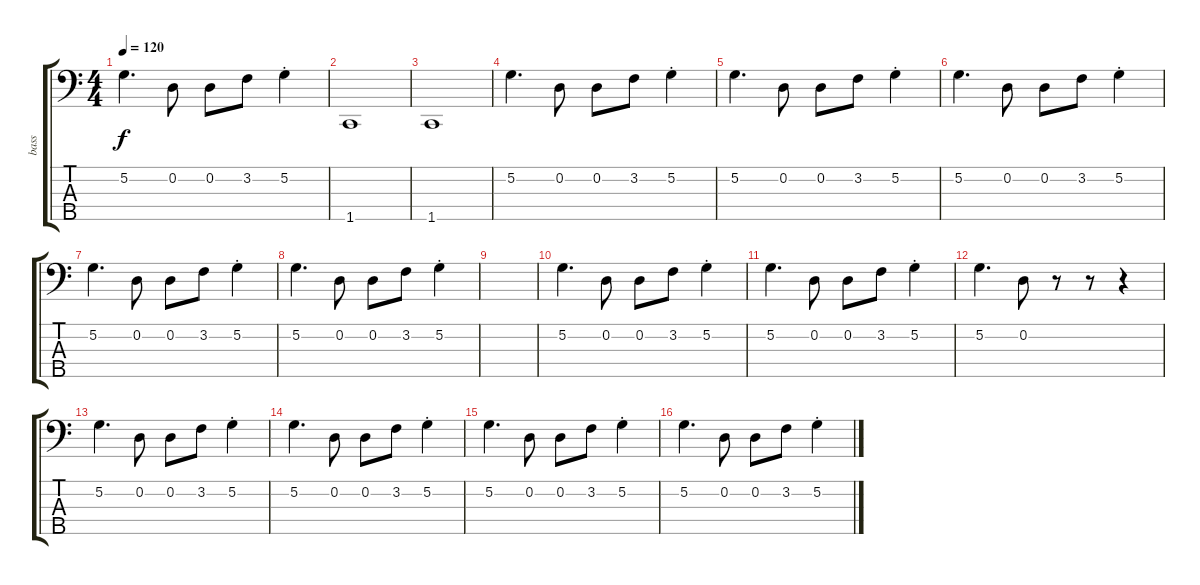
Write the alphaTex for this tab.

\track ("bass" "bass") {instrument electricbassfinger}
\staff {score tabs}
\tuning (G2 D2 A1 E1 B0) {hide}
\ts (4 4)
\tempo 120
\clef f4
\ks c
5.2.4{d dy f} 0.2.8 0.2.8 3.2.8 5.2{st}.4 |
1.5.1 |
1.5.1 |
5.2.4{d} 0.2.8 0.2.8 3.2.8 5.2{st}.4 |
5.2.4{d} 0.2.8 0.2.8 3.2.8 5.2{st}.4 |
5.2.4{d} 0.2.8 0.2.8 3.2.8 5.2{st}.4 |
5.2.4{d} 0.2.8 0.2.8 3.2.8 5.2{st}.4 |
5.2.4{d} 0.2.8 0.2.8 3.2.8 5.2{st}.4 |
|
5.2.4{d} 0.2.8 0.2.8 3.2.8 5.2{st}.4 |
5.2.4{d} 0.2.8 0.2.8 3.2.8 5.2{st}.4 |
5.2.4{d} 0.2.8 r.8 r.8 r.4 |
5.2.4{d} 0.2.8 0.2.8 3.2.8 5.2{st}.4 |
5.2.4{d} 0.2.8 0.2.8 3.2.8 5.2{st}.4 |
5.2.4{d} 0.2.8 0.2.8 3.2.8 5.2{st}.4 |
5.2.4{d} 0.2.8 0.2.8 3.2.8 5.2{st}.4
